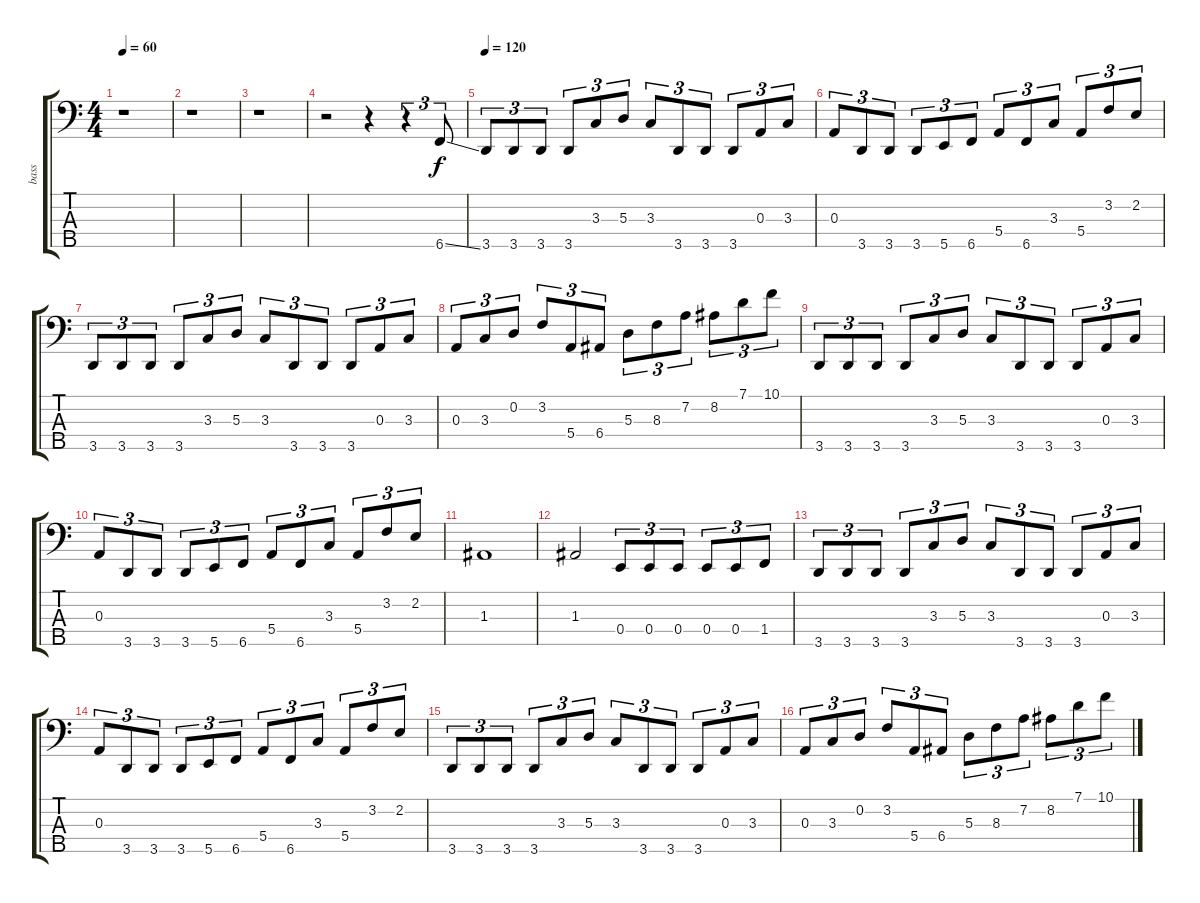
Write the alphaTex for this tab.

\track ("bass" "bass") {instrument electricbasspick}
\staff {score tabs}
\tuning (G2 D2 A1 E1 B0) {hide}
\ts (4 4)
\tempo 60
\clef f4
\ks c
r.1{dy f instrument electricbasspick} |
r.1 |
r.1 |
r.2 r.4 r.4{tu (3 2)} 6.5{ss}.8{tu (3 2)} |
\tempo 120
3.5.8{tu (3 2)} 3.5.8{tu (3 2)} 3.5.8{tu (3 2)} 3.5.8{tu (3 2)} 3.3.8{tu (3 2)} 5.3.8{tu (3 2)} 3.3.8{tu (3 2)} 3.5.8{tu (3 2)} 3.5.8{tu (3 2)} 3.5.8{tu (3 2)} 0.3.8{tu (3 2)} 3.3.8{tu (3 2)} |
0.3.8{tu (3 2)} 3.5.8{tu (3 2)} 3.5.8{tu (3 2)} 3.5.8{tu (3 2)} 5.5.8{tu (3 2)} 6.5.8{tu (3 2)} 5.4.8{tu (3 2)} 6.5.8{tu (3 2)} 3.3.8{tu (3 2)} 5.4.8{tu (3 2)} 3.2.8{tu (3 2)} 2.2.8{tu (3 2)} |
3.5.8{tu (3 2)} 3.5.8{tu (3 2)} 3.5.8{tu (3 2)} 3.5.8{tu (3 2)} 3.3.8{tu (3 2)} 5.3.8{tu (3 2)} 3.3.8{tu (3 2)} 3.5.8{tu (3 2)} 3.5.8{tu (3 2)} 3.5.8{tu (3 2)} 0.3.8{tu (3 2)} 3.3.8{tu (3 2)} |
0.3.8{tu (3 2)} 3.3.8{tu (3 2)} 0.2.8{tu (3 2)} 3.2.8{tu (3 2)} 5.4.8{tu (3 2)} 6.4.8{tu (3 2)} 5.3.8{tu (3 2)} 8.3.8{tu (3 2)} 7.2.8{tu (3 2)} 8.2.8{tu (3 2)} 7.1.8{tu (3 2)} 10.1.8{tu (3 2)} |
3.5.8{tu (3 2)} 3.5.8{tu (3 2)} 3.5.8{tu (3 2)} 3.5.8{tu (3 2)} 3.3.8{tu (3 2)} 5.3.8{tu (3 2)} 3.3.8{tu (3 2)} 3.5.8{tu (3 2)} 3.5.8{tu (3 2)} 3.5.8{tu (3 2)} 0.3.8{tu (3 2)} 3.3.8{tu (3 2)} |
0.3.8{tu (3 2)} 3.5.8{tu (3 2)} 3.5.8{tu (3 2)} 3.5.8{tu (3 2)} 5.5.8{tu (3 2)} 6.5.8{tu (3 2)} 5.4.8{tu (3 2)} 6.5.8{tu (3 2)} 3.3.8{tu (3 2)} 5.4.8{tu (3 2)} 3.2.8{tu (3 2)} 2.2.8{tu (3 2)} |
1.3.1 |
1.3.2 0.4.8{tu (3 2)} 0.4.8{tu (3 2)} 0.4.8{tu (3 2)} 0.4.8{tu (3 2)} 0.4.8{tu (3 2)} 1.4.8{tu (3 2)} |
3.5.8{tu (3 2)} 3.5.8{tu (3 2)} 3.5.8{tu (3 2)} 3.5.8{tu (3 2)} 3.3.8{tu (3 2)} 5.3.8{tu (3 2)} 3.3.8{tu (3 2)} 3.5.8{tu (3 2)} 3.5.8{tu (3 2)} 3.5.8{tu (3 2)} 0.3.8{tu (3 2)} 3.3.8{tu (3 2)} |
0.3.8{tu (3 2)} 3.5.8{tu (3 2)} 3.5.8{tu (3 2)} 3.5.8{tu (3 2)} 5.5.8{tu (3 2)} 6.5.8{tu (3 2)} 5.4.8{tu (3 2)} 6.5.8{tu (3 2)} 3.3.8{tu (3 2)} 5.4.8{tu (3 2)} 3.2.8{tu (3 2)} 2.2.8{tu (3 2)} |
3.5.8{tu (3 2)} 3.5.8{tu (3 2)} 3.5.8{tu (3 2)} 3.5.8{tu (3 2)} 3.3.8{tu (3 2)} 5.3.8{tu (3 2)} 3.3.8{tu (3 2)} 3.5.8{tu (3 2)} 3.5.8{tu (3 2)} 3.5.8{tu (3 2)} 0.3.8{tu (3 2)} 3.3.8{tu (3 2)} |
0.3.8{tu (3 2)} 3.3.8{tu (3 2)} 0.2.8{tu (3 2)} 3.2.8{tu (3 2)} 5.4.8{tu (3 2)} 6.4.8{tu (3 2)} 5.3.8{tu (3 2)} 8.3.8{tu (3 2)} 7.2.8{tu (3 2)} 8.2.8{tu (3 2)} 7.1.8{tu (3 2)} 10.1.8{tu (3 2)}
